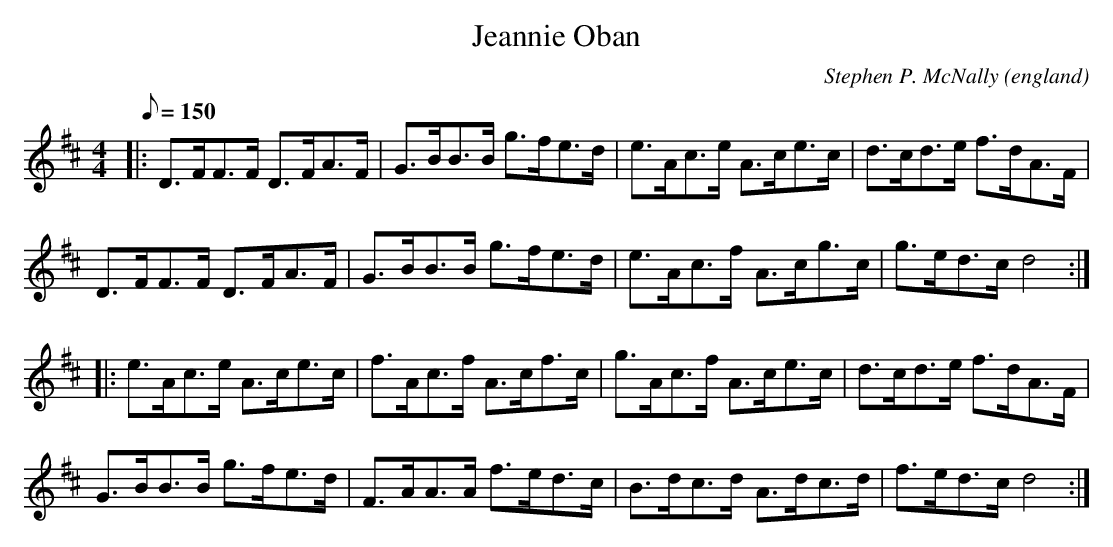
X:1
T:Jeannie Oban
O:england
M:4/4
L:1/8
Q:150
C:Stephen P. McNally
K:D
|:D>FF>F D>FA>F|G>BB>B g>fe>d|e>Ac>e A>ce>c|d>cd>e f>dA>F|
D>FF>F D>FA>F|G>BB>B g>fe>d|e>Ac>f A>cg>c|g>ed>c d4:|
|:e>Ac>e A>ce>c|f>Ac>f A>cf>c|g>Ac>f A>ce>c|d>cd>e f>dA>F|
G>BB>B g>fe>d|F>AA>A f>ed>c|B>dc>d A>dc>d|f>ed>c d4:|
